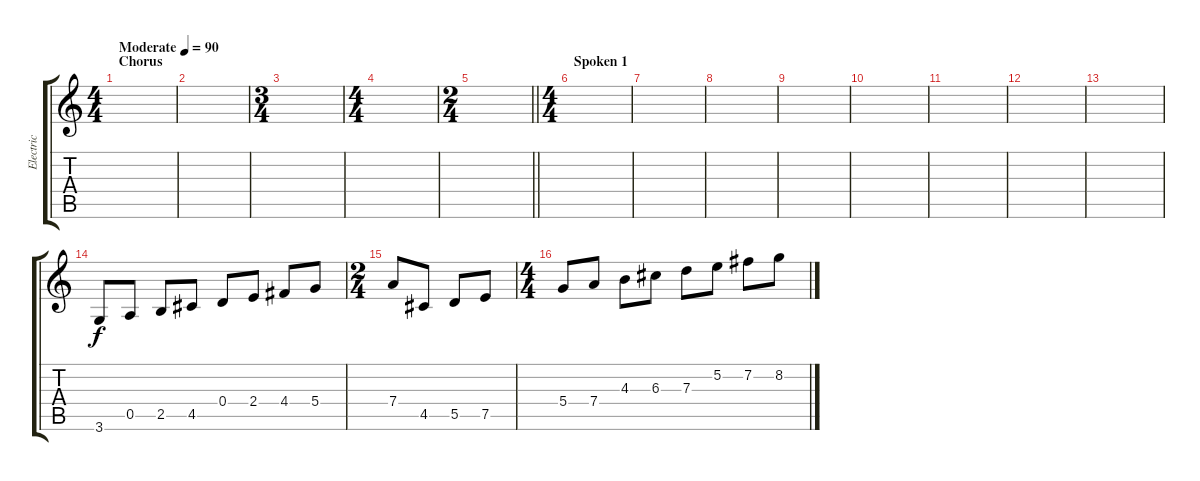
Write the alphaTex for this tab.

\track ("Electric" "Electric") {instrument overdrivenguitar}
\staff {score tabs}
\tuning (E4 B3 G3 D3 A2 E2) {hide}
\ts (4 4)
\section ("" "Chorus")
\tempo (90 "Moderate")
\clef g2
\ks c
|
|
\ts (3 4)
|
\ts (4 4)
|
\ts (2 4)
\barLineRight lightlight
|
\ts (4 4)
\section ("" "Spoken 1")
|
|
|
|
|
|
|
|
3.6.8 0.5.8 2.5.8 4.5.8 0.4.8 2.4.8 4.4.8 5.4.8 |
\ts (2 4)
7.4.8 4.5.8 5.5.8 7.5.8 |
\ts (4 4)
5.4.8 7.4.8 4.3.8 6.3.8 7.3.8 5.2.8 7.2.8 8.2.8
